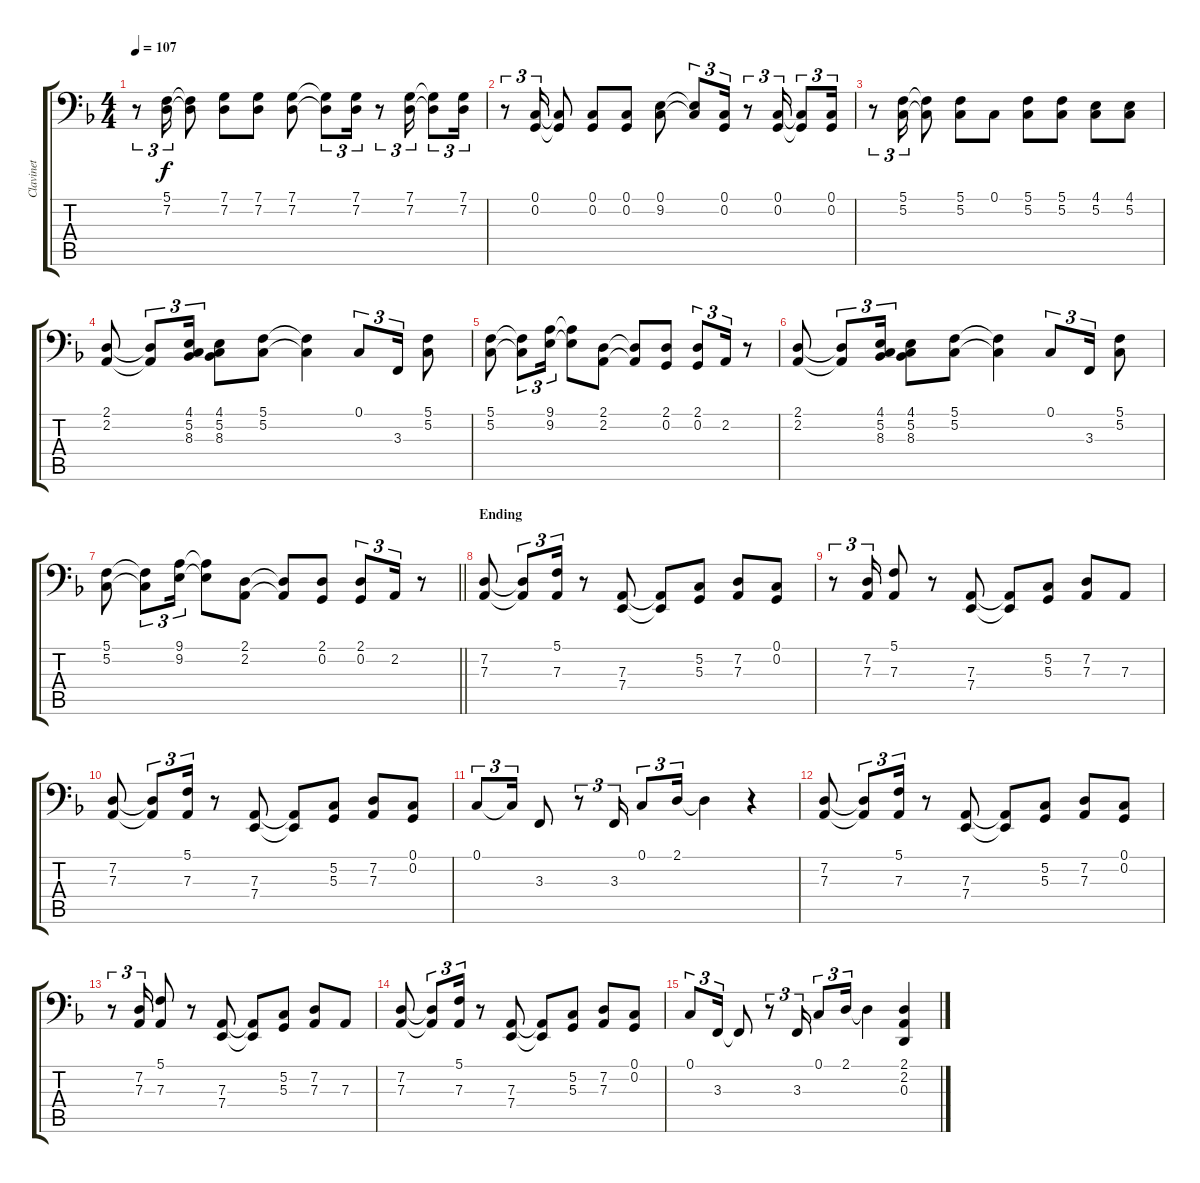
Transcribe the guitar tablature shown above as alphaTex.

\track ("Clavinet" "Clavinet") {instrument clavinet}
\staff {score tabs}
\tuning (C3 G2 D2 A1 E1 B0) {hide}
\ts (4 4)
\tempo 107
\clef f4
\ks dminor
r.8{tu (3 2) dy f} (5.1 7.2).16{tu (3 2)} (5.1{t} 7.2{t}).8 (7.1 7.2).8 (7.1 7.2).8 (7.1 7.2).8 (7.1{t} 7.2{t}).8{tu (3 2)} (7.1 7.2).16{tu (3 2)} r.8{tu (3 2)} (7.1 7.2).16{tu (3 2)} (7.1{t} 7.2{t}).8{tu (3 2)} (7.1 7.2).16{tu (3 2)} |
r.8{tu (3 2)} (0.1 0.2).16{tu (3 2)} (0.1{t} 0.2{t}).8 (0.1 0.2).8 (0.1 0.2).8 (0.1 9.2).8 (0.1{t} 9.2{t}).8{tu (3 2)} (0.1 0.2).16{tu (3 2)} r.8{tu (3 2)} (0.1 0.2).16{tu (3 2)} (0.1{t} 0.2{t}).8{tu (3 2)} (0.1 0.2).16{tu (3 2)} |
r.8{tu (3 2)} (5.1 5.2).16{tu (3 2)} (5.1{t} 5.2{t}).8 (5.1 5.2).8 0.1.8 (5.1 5.2).8 (5.1 5.2).8 (4.1 5.2).8 (4.1 5.2).8 |
(2.1 2.2).8 (2.1{t} 2.2{t}).8{tu (3 2)} (4.1 5.2 8.3).16{tu (3 2)} (4.1 5.2 8.3).8 (5.1 5.2).8 (5.1{t} 5.2{t}).4 0.1.8{tu (3 2)} 3.3.16{tu (3 2)} (5.1 5.2).8 |
(5.1 5.2).8 (5.1{t} 5.2{t}).8{tu (3 2)} (9.1 9.2).16{tu (3 2)} (9.1{t} 9.2{t}).8 (2.1 2.2).8 (2.1{t} 2.2{t}).8 (2.1 0.2).8 (2.1 0.2).8{tu (3 2)} 2.2.16{tu (3 2)} r.8 |
(2.1 2.2).8 (2.1{t} 2.2{t}).8{tu (3 2)} (4.1 5.2 8.3).16{tu (3 2)} (4.1 5.2 8.3).8 (5.1 5.2).8 (5.1{t} 5.2{t}).4 0.1.8{tu (3 2)} 3.3.16{tu (3 2)} (5.1 5.2).8 |
\barLineRight lightlight
(5.1 5.2).8 (5.1{t} 5.2{t}).8{tu (3 2)} (9.1 9.2).16{tu (3 2)} (9.1{t} 9.2{t}).8 (2.1 2.2).8 (2.1{t} 2.2{t}).8 (2.1 0.2).8 (2.1 0.2).8{tu (3 2)} 2.2.16{tu (3 2)} r.8 |
\section ("" "Ending")
(7.2 7.3).8 (7.2{t} 7.3{t}).8{tu (3 2)} (5.1 7.3).16{tu (3 2)} r.8 (7.3 7.4).8 (7.3{t} 7.4{t}).8 (5.2 5.3).8 (7.2 7.3).8 (0.1 0.2).8 |
r.8{tu (3 2)} (7.2 7.3).16{tu (3 2)} (5.1 7.3).8 r.8 (7.3 7.4).8 (7.3{t} 7.4{t}).8 (5.2 5.3).8 (7.2 7.3).8 7.3.8 |
(7.2 7.3).8 (7.2{t} 7.3{t}).8{tu (3 2)} (5.1 7.3).16{tu (3 2)} r.8 (7.3 7.4).8 (7.3{t} 7.4{t}).8 (5.2 5.3).8 (7.2 7.3).8 (0.1 0.2).8 |
0.1.8{tu (3 2)} 0.1{t}.16{tu (3 2)} 3.3.8 r.8{tu (3 2)} 3.3.16{tu (3 2)} 0.1.8{tu (3 2)} 2.1.16{tu (3 2)} 2.1{t}.4 r.4 |
(7.2 7.3).8 (7.2{t} 7.3{t}).8{tu (3 2)} (5.1 7.3).16{tu (3 2)} r.8 (7.3 7.4).8 (7.3{t} 7.4{t}).8 (5.2 5.3).8 (7.2 7.3).8 (0.1 0.2).8 |
r.8{tu (3 2)} (7.2 7.3).16{tu (3 2)} (5.1 7.3).8 r.8 (7.3 7.4).8 (7.3{t} 7.4{t}).8 (5.2 5.3).8 (7.2 7.3).8 7.3.8 |
(7.2 7.3).8 (7.2{t} 7.3{t}).8{tu (3 2)} (5.1 7.3).16{tu (3 2)} r.8 (7.3 7.4).8 (7.3{t} 7.4{t}).8 (5.2 5.3).8 (7.2 7.3).8 (0.1 0.2).8 |
0.1.8{tu (3 2)} 3.3.16{tu (3 2)} 3.3{t}.8 r.8{tu (3 2)} 3.3.16{tu (3 2)} 0.1.8{tu (3 2)} 2.1.16{tu (3 2)} 2.1{t}.4 (2.1 2.2 0.3).4
